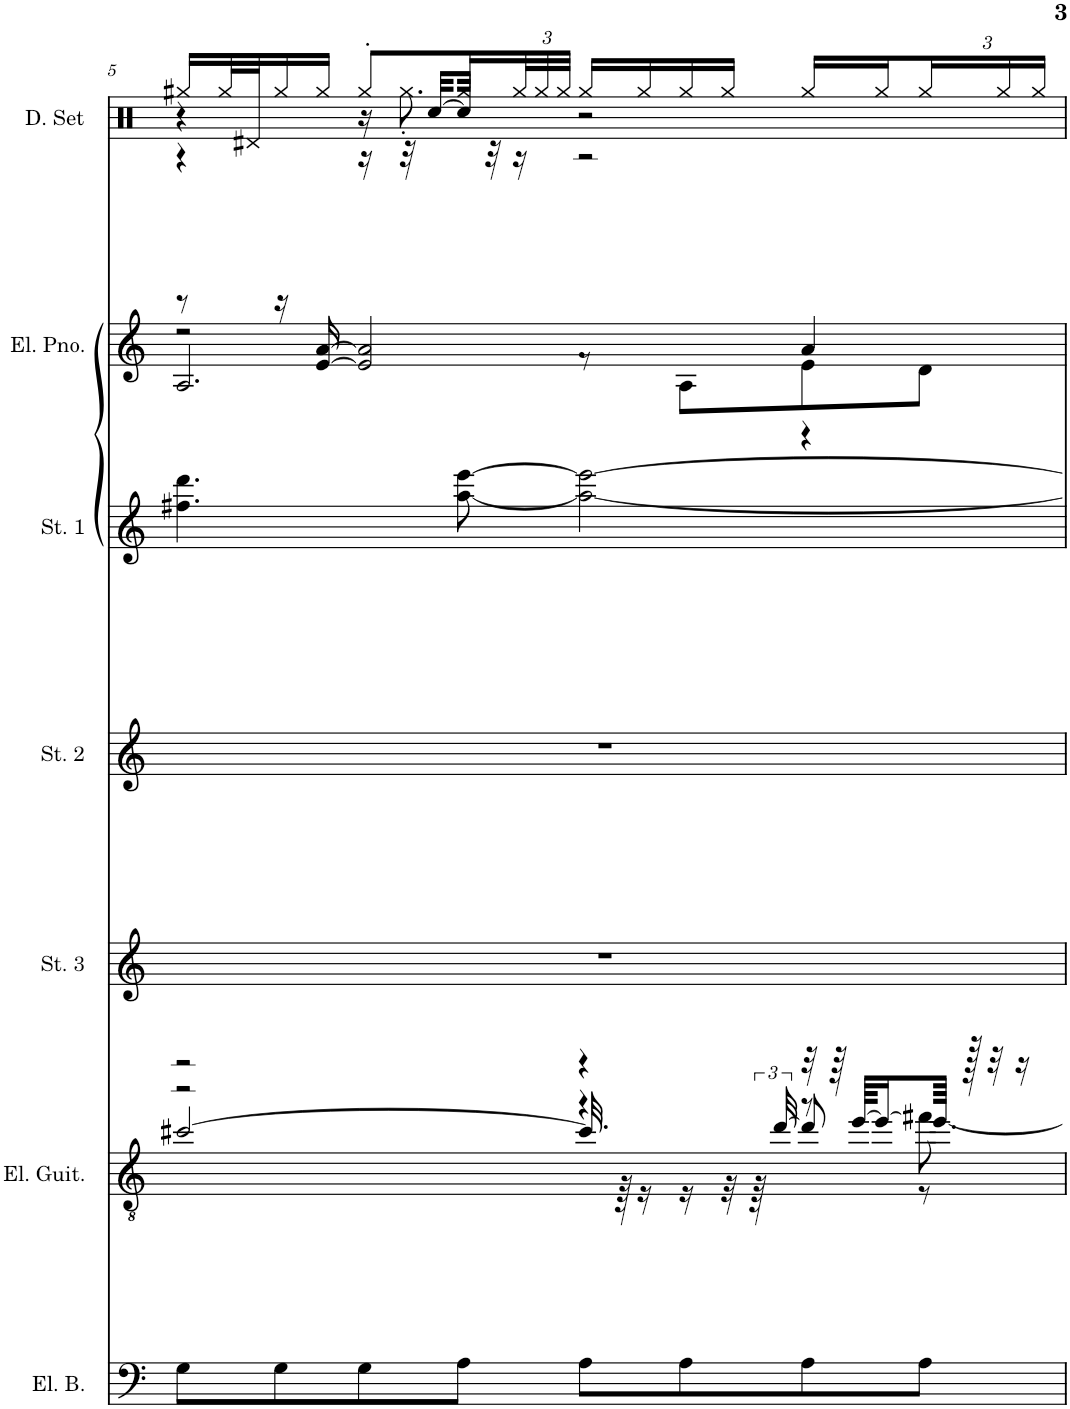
**kern	**kern	**kern	**kern	**kern	**kern	**kern
*part7	*part6	*part5	*part4	*part3	*part2	*part1
*staff7	*staff6	*staff5	*staff4	*staff3	*staff2	*staff1
*I"5-str. Electric Bass	*I"Electric Guitar	*I"Strings 3	*I"Strings 2	*I"Strings 1	*I"Electric Piano	*I"Drumset
*I'El. B.	*I'El. Guit.	*I'St. 3	*I'St. 2	*I'St. 1	*I'El. Pno.	*I'D. Set
!!LO:PB:g=z
*clefF4	*clefGv2	*clefG2	*clefG2	*clefG2	*clefG2	*clefX
*Trd7c12	*	*	*	*	*	*
*k[]	*k[]	*k[]	*k[]	*k[]	*k[]	*k[]
*M4/4	*M4/4	*M4/4	*M4/4	*M4/4	*M4/4	*M4/4
=5	=5	=5	=5	=5	=5	=5
*	*^	*	*	*	*^	*^
*	*	*^	*	*	*	*	*^	*	*^
8G\L	2r	2r	[2cc#X/	1r	1r	4.ff#X\ 4.ddd\	8r	2r	2.A/	16Rgg/LL	4r	4r
.	.	.	.	.	.	.	.	.	.	32Rgg/L	.	.
.	.	.	.	.	.	.	.	.	.	32Rd/J	.	.
8G\	.	.	.	.	.	.	16r	.	.	16Rgg/	.	.
.	.	.	.	.	.	.	[16e/ [16a/	.	.	16Rgg/JJ	.	.
8G\	.	.	.	.	.	.	2e/] 2a/]	.	.	8Rgg'/L	16r	16r
.	.	.	.	.	.	.	.	.	.	.	8.Rgg'\	32r
.	.	.	.	.	.	.	.	.	.	.	.	[32Rcc/LLL
8A\J	.	.	.	.	.	[8aa\ [8eee\	.	.	.	16Rgg/L	.	32Rcc/JJJ]
.	.	.	.	.	.	.	.	.	.	.	.	32r
*	*	*	*	*	*	*	*	*	*	*Xbrackettup	*	*
.	.	.	.	.	.	.	.	.	.	48Rgg/L	.	16r
.	.	.	.	.	.	.	.	.	.	48Rgg/	.	.
.	.	.	.	.	.	.	.	.	.	48Rgg/JJJ	.	.
8A\L	4r	4r	32.cc#/]	.	.	2aa\_ 2eee\_	.	8r	.	16Rgg/LL	2r	2r
.	.	.	64r	.	.	.	.	.	.	.	.	.
.	.	.	16r	.	.	.	.	.	.	16Rgg/	.	.
8A\	.	.	16r	.	.	.	.	8A\L	.	16Rgg/	.	.
.	.	.	32r	.	.	.	.	.	.	16Rgg/JJ	.	.
.	.	.	96r	.	.	.	.	.	.	.	.	.
.	.	.	[48dd/	.	.	.	.	.	.	.	.	.
8A\	32r	8r	8dd/]	.	.	.	4a/	8e\	4r	16Rgg/LL	.	.
.	64r	.	.	.	.	.	.	.	.	.	.	.
.	[64ee/KKLL	.	.	.	.	.	.	.	.	.	.	.
.	16ee/_	.	.	.	.	.	.	.	.	16Rgg/	.	.
8A\J	64.ee/JJkk]	[8ff#X\	8r	.	.	.	.	8d\J	.	24Rgg/	.	.
.	128r	.	.	.	.	.	.	.	.	.	.	.
.	32r	.	.	.	.	.	.	.	.	.	.	.
.	.	.	.	.	.	.	.	.	.	24Rgg/	.	.
.	16r	.	.	.	.	.	.	.	.	.	.	.
.	.	.	.	.	.	.	.	.	.	24Rgg/JJ	.	.
*	*	*	*	*	*	*	*v	*v	*v	*	*	*
*	*v	*v	*v	*	*	*	*	*v	*v	*v
=	=	=	=	=	=	=
*-	*-	*-	*-	*-	*-	*-
